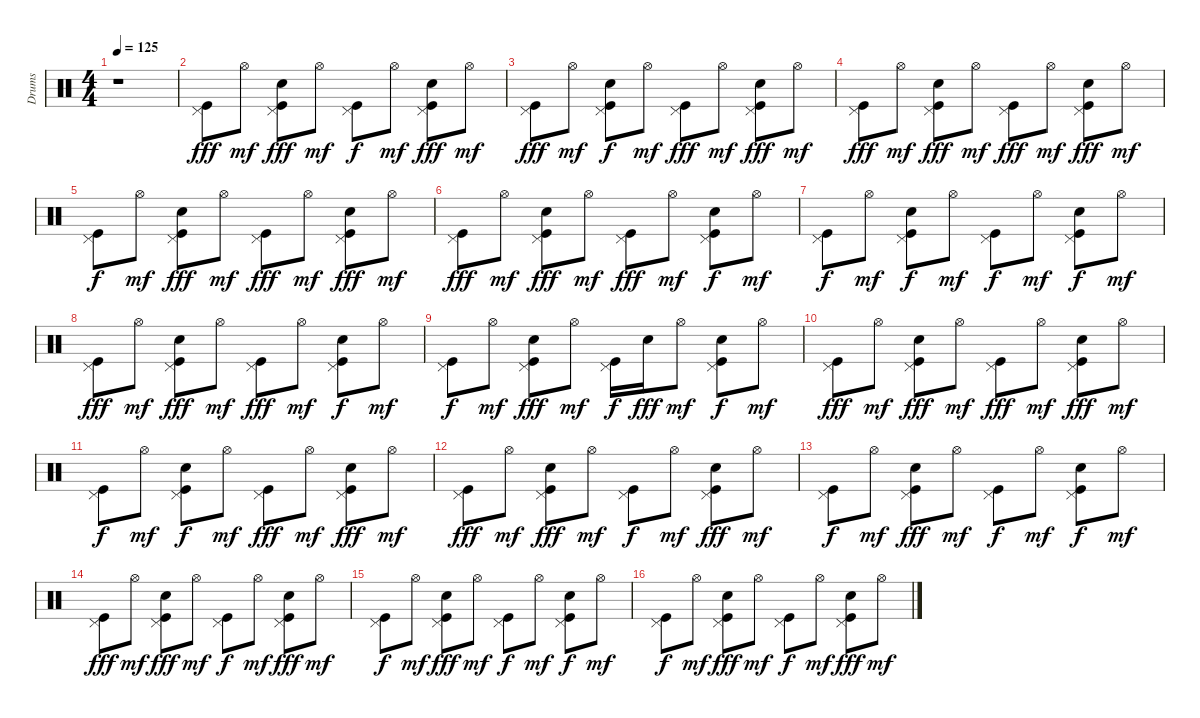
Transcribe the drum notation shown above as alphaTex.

\track ("Drums" "Drums") {instrument percussion}
\staff {score}
\articulation defaults
\ts (4 4)
\tempo 125
\clef neutral
\ks c
r.1{dy mf} |
("Pedal Hi-Hat (hit)" "Kick (hit)").8{dy fff} "Hi-Hat (open)".8{dy mf} ("Kick (hit)" "Pedal Hi-Hat (hit)" "Electric Snare (hit)").8{dy fff} "Hi-Hat (open)".8{dy mf} ("Kick (hit)" "Pedal Hi-Hat (hit)").8{dy f} "Hi-Hat (open)".8{dy mf} ("Electric Snare (hit)" "Pedal Hi-Hat (hit)" "Kick (hit)").8{dy fff} "Hi-Hat (open)".8{dy mf} |
("Pedal Hi-Hat (hit)" "Kick (hit)").8{dy fff} "Hi-Hat (open)".8{dy mf} ("Electric Snare (hit)" "Kick (hit)" "Pedal Hi-Hat (hit)").8{dy f} "Hi-Hat (open)".8{dy mf} ("Pedal Hi-Hat (hit)" "Kick (hit)").8{dy fff} "Hi-Hat (open)".8{dy mf} ("Kick (hit)" "Pedal Hi-Hat (hit)" "Electric Snare (hit)").8{dy fff} "Hi-Hat (open)".8{dy mf} |
("Pedal Hi-Hat (hit)" "Kick (hit)").8{dy fff} "Hi-Hat (open)".8{dy mf} ("Electric Snare (hit)" "Pedal Hi-Hat (hit)" "Kick (hit)").8{dy fff} "Hi-Hat (open)".8{dy mf} ("Pedal Hi-Hat (hit)" "Kick (hit)").8{dy fff} "Hi-Hat (open)".8{dy mf} ("Kick (hit)" "Pedal Hi-Hat (hit)" "Electric Snare (hit)").8{dy fff} "Hi-Hat (open)".8{dy mf} |
("Kick (hit)" "Pedal Hi-Hat (hit)").8{dy f} "Hi-Hat (open)".8{dy mf} ("Electric Snare (hit)" "Pedal Hi-Hat (hit)" "Kick (hit)").8{dy fff} "Hi-Hat (open)".8{dy mf} ("Pedal Hi-Hat (hit)" "Kick (hit)").8{dy fff} "Hi-Hat (open)".8{dy mf} ("Pedal Hi-Hat (hit)" "Kick (hit)" "Electric Snare (hit)").8{dy fff} "Hi-Hat (open)".8{dy mf} |
("Pedal Hi-Hat (hit)" "Kick (hit)").8{dy fff} "Hi-Hat (open)".8{dy mf} ("Pedal Hi-Hat (hit)" "Kick (hit)" "Electric Snare (hit)").8{dy fff} "Hi-Hat (open)".8{dy mf} ("Pedal Hi-Hat (hit)" "Kick (hit)").8{dy fff} "Hi-Hat (open)".8{dy mf} ("Electric Snare (hit)" "Kick (hit)" "Pedal Hi-Hat (hit)").8{dy f} "Hi-Hat (open)".8{dy mf} |
("Kick (hit)" "Pedal Hi-Hat (hit)").8{dy f} "Hi-Hat (open)".8{dy mf} ("Kick (hit)" "Electric Snare (hit)" "Pedal Hi-Hat (hit)").8{dy f} "Hi-Hat (open)".8{dy mf} ("Kick (hit)" "Pedal Hi-Hat (hit)").8{dy f} "Hi-Hat (open)".8{dy mf} ("Electric Snare (hit)" "Kick (hit)" "Pedal Hi-Hat (hit)").8{dy f} "Hi-Hat (open)".8{dy mf} |
("Pedal Hi-Hat (hit)" "Kick (hit)").8{dy fff} "Hi-Hat (open)".8{dy mf} ("Electric Snare (hit)" "Pedal Hi-Hat (hit)" "Kick (hit)").8{dy fff} "Hi-Hat (open)".8{dy mf} ("Pedal Hi-Hat (hit)" "Kick (hit)").8{dy fff} "Hi-Hat (open)".8{dy mf} ("Electric Snare (hit)" "Kick (hit)" "Pedal Hi-Hat (hit)").8{dy f} "Hi-Hat (open)".8{dy mf} |
("Kick (hit)" "Pedal Hi-Hat (hit)").8{dy f} "Hi-Hat (open)".8{dy mf} ("Pedal Hi-Hat (hit)" "Kick (hit)" "Electric Snare (hit)").8{dy fff} "Hi-Hat (open)".8{dy mf} ("Kick (hit)" "Pedal Hi-Hat (hit)").16{dy f} "Electric Snare (hit)".16{dy fff} "Hi-Hat (open)".8{dy mf} ("Electric Snare (hit)" "Kick (hit)" "Pedal Hi-Hat (hit)").8{dy f} "Hi-Hat (open)".8{dy mf} |
("Pedal Hi-Hat (hit)" "Kick (hit)").8{dy fff} "Hi-Hat (open)".8{dy mf} ("Pedal Hi-Hat (hit)" "Electric Snare (hit)" "Kick (hit)").8{dy fff} "Hi-Hat (open)".8{dy mf} ("Pedal Hi-Hat (hit)" "Kick (hit)").8{dy fff} "Hi-Hat (open)".8{dy mf} ("Pedal Hi-Hat (hit)" "Electric Snare (hit)" "Kick (hit)").8{dy fff} "Hi-Hat (open)".8{dy mf} |
("Kick (hit)" "Pedal Hi-Hat (hit)").8{dy f} "Hi-Hat (open)".8{dy mf} ("Electric Snare (hit)" "Kick (hit)" "Pedal Hi-Hat (hit)").8{dy f} "Hi-Hat (open)".8{dy mf} ("Pedal Hi-Hat (hit)" "Kick (hit)").8{dy fff} "Hi-Hat (open)".8{dy mf} ("Electric Snare (hit)" "Pedal Hi-Hat (hit)" "Kick (hit)").8{dy fff} "Hi-Hat (open)".8{dy mf} |
("Pedal Hi-Hat (hit)" "Kick (hit)").8{dy fff} "Hi-Hat (open)".8{dy mf} ("Electric Snare (hit)" "Pedal Hi-Hat (hit)" "Kick (hit)").8{dy fff} "Hi-Hat (open)".8{dy mf} ("Kick (hit)" "Pedal Hi-Hat (hit)").8{dy f} "Hi-Hat (open)".8{dy mf} ("Pedal Hi-Hat (hit)" "Kick (hit)" "Electric Snare (hit)").8{dy fff} "Hi-Hat (open)".8{dy mf} |
("Kick (hit)" "Pedal Hi-Hat (hit)").8{dy f} "Hi-Hat (open)".8{dy mf} ("Pedal Hi-Hat (hit)" "Electric Snare (hit)" "Kick (hit)").8{dy fff} "Hi-Hat (open)".8{dy mf} ("Kick (hit)" "Pedal Hi-Hat (hit)").8{dy f} "Hi-Hat (open)".8{dy mf} ("Electric Snare (hit)" "Kick (hit)" "Pedal Hi-Hat (hit)").8{dy f} "Hi-Hat (open)".8{dy mf} |
("Pedal Hi-Hat (hit)" "Kick (hit)").8{dy fff} "Hi-Hat (open)".8{dy mf} ("Electric Snare (hit)" "Pedal Hi-Hat (hit)" "Kick (hit)").8{dy fff} "Hi-Hat (open)".8{dy mf} ("Kick (hit)" "Pedal Hi-Hat (hit)").8{dy f} "Hi-Hat (open)".8{dy mf} ("Kick (hit)" "Pedal Hi-Hat (hit)" "Electric Snare (hit)").8{dy fff} "Hi-Hat (open)".8{dy mf} |
("Kick (hit)" "Pedal Hi-Hat (hit)").8{dy f} "Hi-Hat (open)".8{dy mf} ("Pedal Hi-Hat (hit)" "Kick (hit)" "Electric Snare (hit)").8{dy fff} "Hi-Hat (open)".8{dy mf} ("Kick (hit)" "Pedal Hi-Hat (hit)").8{dy f} "Hi-Hat (open)".8{dy mf} ("Kick (hit)" "Electric Snare (hit)" "Pedal Hi-Hat (hit)").8{dy f} "Hi-Hat (open)".8{dy mf} |
("Kick (hit)" "Pedal Hi-Hat (hit)").8{dy f} "Hi-Hat (open)".8{dy mf} ("Electric Snare (hit)" "Pedal Hi-Hat (hit)" "Kick (hit)").8{dy fff} "Hi-Hat (open)".8{dy mf} ("Kick (hit)" "Pedal Hi-Hat (hit)").8{dy f} "Hi-Hat (open)".8{dy mf} ("Electric Snare (hit)" "Pedal Hi-Hat (hit)" "Kick (hit)").8{dy fff} "Hi-Hat (open)".8{dy mf}
